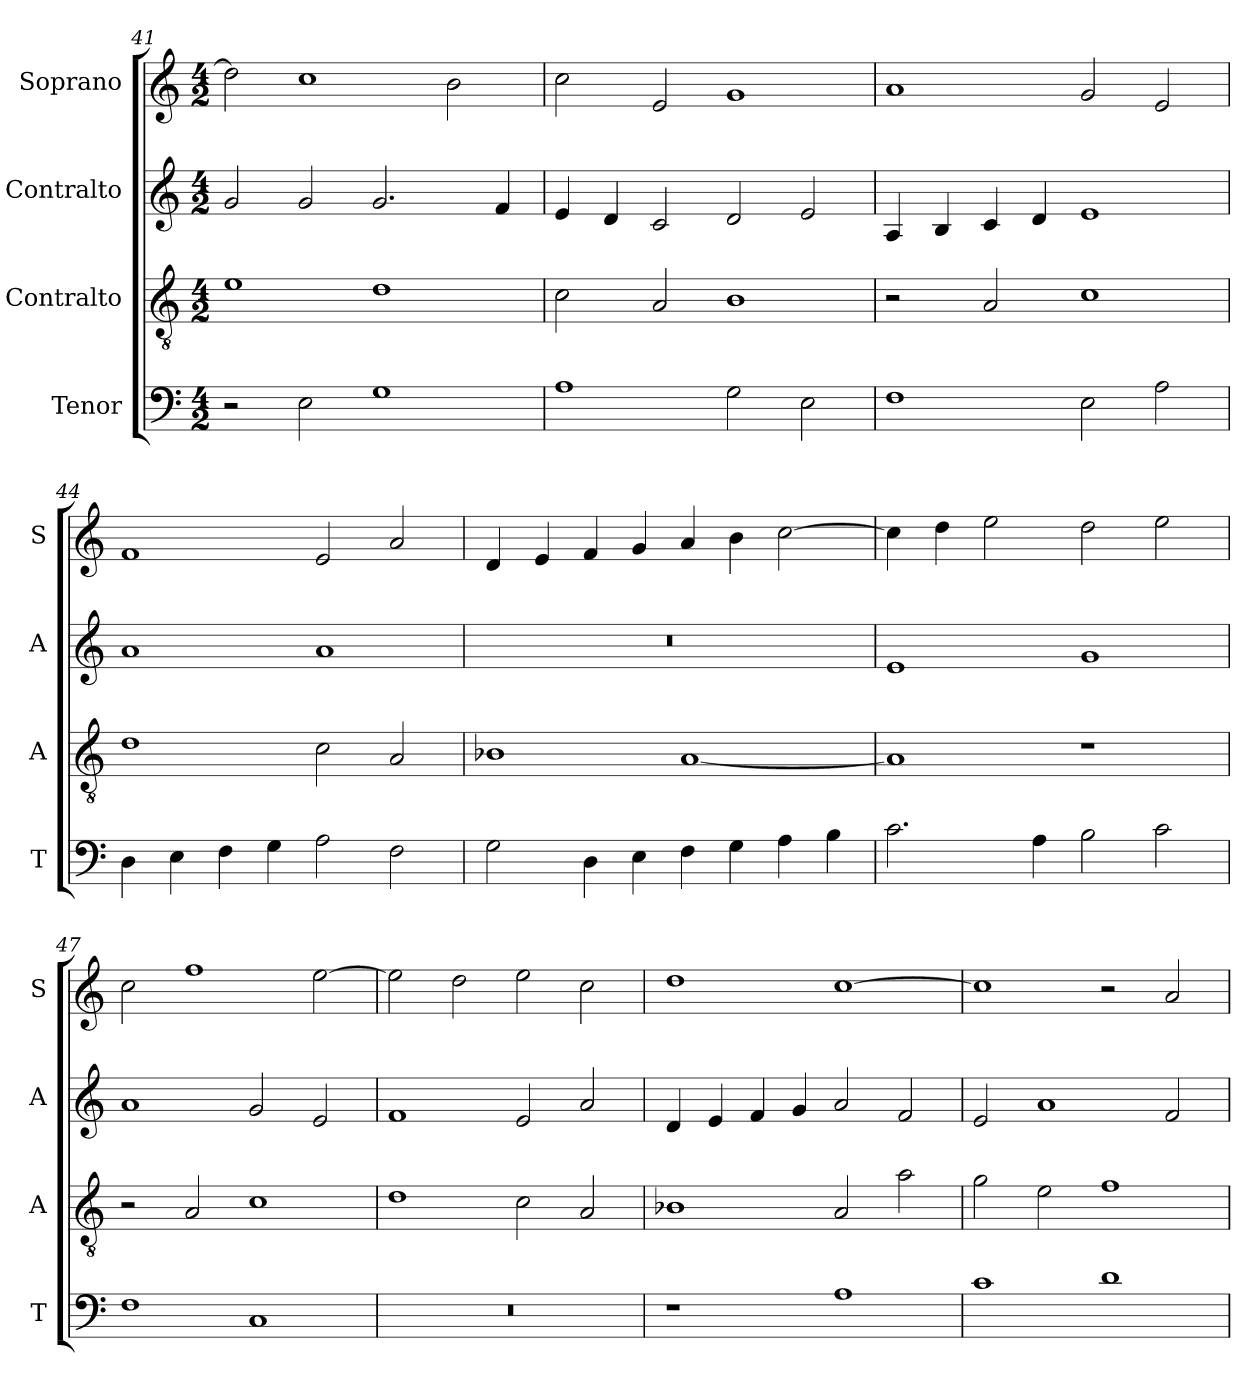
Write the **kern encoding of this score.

**kern	**kern	**kern	**kern
*part4	*part3	*part2	*part1
*staff4	*staff3	*staff2	*staff1
*I"Tenor	*I"Contralto	*I"Contralto	*I"Soprano
*I'T	*I'A	*I'A	*I'S
*clefF4	*clefGv2	*clefG2	*clefG2
*k[]	*k[]	*k[]	*k[]
*C:ion	*C:ion	*C:ion	*C:ion
*M4/2	*M4/2	*M4/2	*M4/2
=41	=41	=41	=41
2r	1e	2g	2dd]
2E	.	2g	1cc
1G	1d	2.g	.
.	.	.	2b
.	.	4f	.
=42	=42	=42	=42
1A	2c	4e	2cc
.	.	4d	.
.	2A	2c	2e
2G	1B	2d	1g
2E	.	2e	.
=43	=43	=43	=43
1F	2r	4A	1a
.	.	4B	.
.	2A	4c	.
.	.	4d	.
2E	1c	1e	2g
2A	.	.	2e
=44	=44	=44	=44
4D	1d	1a	1f
4E	.	.	.
4F	.	.	.
4G	.	.	.
2A	2c	1a	2e
2F	2A	.	2a
=45	=45	=45	=45
2G	1B-X	0r	4d
.	.	.	4e
4D	.	.	4f
4E	.	.	4g
4F	[1A	.	4a
4G	.	.	4b
4A	.	.	[2cc
4B	.	.	.
=46	=46	=46	=46
2.c	1A]	1e	4cc]
.	.	.	4dd
.	.	.	2ee
4A	.	.	.
2B	1r	1g	2dd
2c	.	.	2ee
=47	=47	=47	=47
1F	2r	1a	2cc
.	2A	.	1ff
1C	1c	2g	.
.	.	2e	[2ee
=48	=48	=48	=48
0r	1d	1f	2ee]
.	.	.	2dd
.	2c	2e	2ee
.	2A	2a	2cc
=49	=49	=49	=49
1r	1B-X	4d	1dd
.	.	4e	.
.	.	4f	.
.	.	4g	.
1A	2A	2a	[1cc
.	2a	2f	.
=50	=50	=50	=50
1c	2g	2e	1cc]
.	2e	1a	.
1d	1f	.	2r
.	.	2f	2a
=	=	=	=
*-	*-	*-	*-
